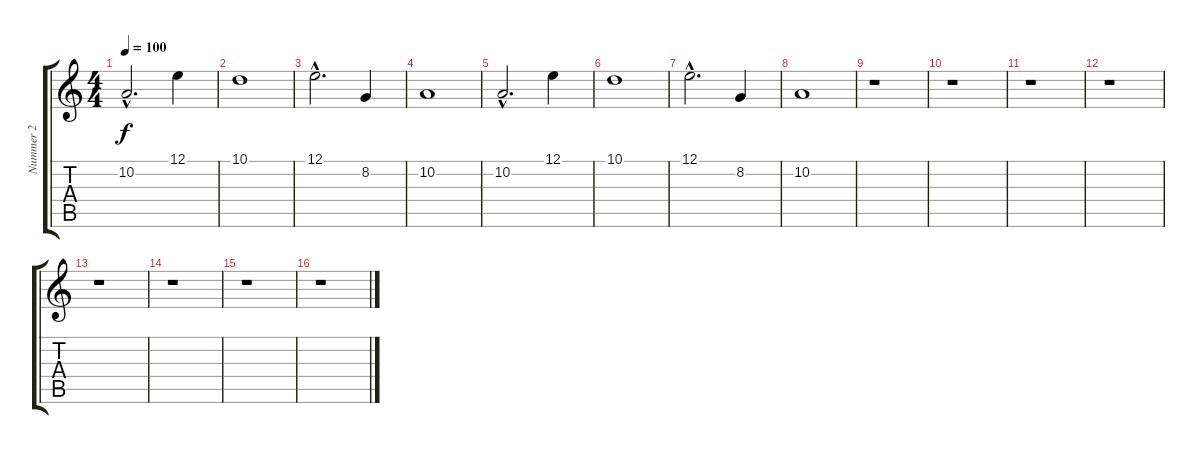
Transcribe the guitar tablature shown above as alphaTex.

\track ("Nummer 2" "Nummer 2") {instrument stringensemble1}
\staff {score tabs}
\tuning (E4 B3 G3 D3 A2 E2) {hide}
\ts (4 4)
\tempo 100
\clef g2
\ks c
10.2{hac}.2{d dy f} 12.1.4 |
10.1.1 |
12.1{hac}.2{d} 8.2.4 |
10.2.1 |
10.2{hac}.2{d} 12.1.4 |
10.1.1 |
12.1{hac}.2{d} 8.2.4 |
10.2.1 |
r.1 |
r.1 |
r.1 |
r.1 |
r.1 |
r.1 |
r.1 |
r.1
